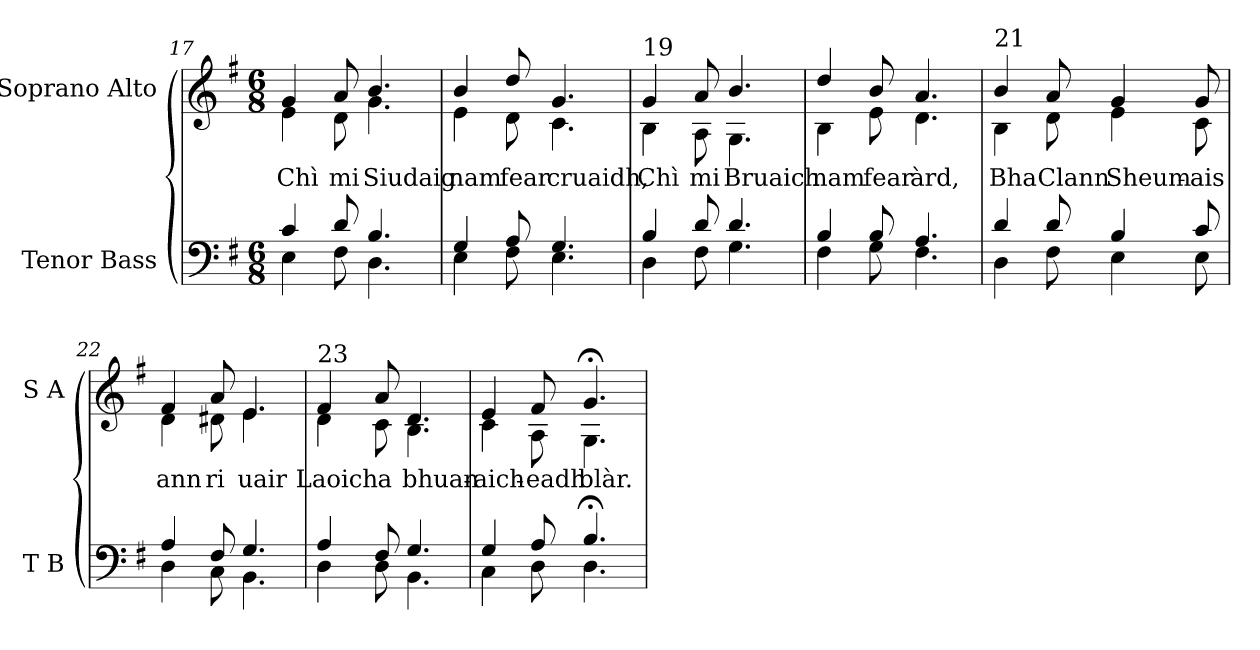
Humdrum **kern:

**kern	**kern	**text
*part2	*part1	*part1
*staff2	*staff1	*staff1
*I"Tenor Bass	*I"Soprano Alto	*
*I'T B	*I'S A	*
!!LO:PB:g=z
*clefF4	*clefG2	*
*k[f#]	*k[f#]	*
*G:	*G:	*
*M6/8	*M6/8	*
=17	=17	=17
*^	*	*
!	!	!LO:TX:a:t=17	!
!	!	!	!LO:LY:b:color=#000000
*	*	*^	*
4ci/	4Ei\	4gi/	4ei\	Chì
!	!	!	!	!LO:LY:b:color=#000000
8di/	8F#i\	8ai/	8di\	mi
!	!	!	!	!LO:LY:b:color=#000000
4.Bi/	4.Di\	4.bi/	4.gi\	Siudaig
=18	=18	=18	=18	=18
!	!	!	!	!LO:LY:b:color=#000000
4Gi/	4Ei\	4bi/	4ei\	nam
!	!	!	!	!LO:LY:b:color=#000000
8Ai/	8F#i\	8ddi/	8di\	fear
!	!	!	!	!LO:LY:b:color=#000000
4.Gi/	4.Ei\	4.gi/	4.ci\	cruaidh,
!!LO:LB:g=z	!!
=19	=19	=19	=19	=19
!	!	!LO:TX:a:t=19	!	!
!	!	!	!	!LO:LY:b:color=#000000
4Bi/	4Di\	4gi/	4Bi\	Chì
!	!	!	!	!LO:LY:b:color=#000000
8di/	8F#i\	8ai/	8Ai\	mi
!	!	!	!	!LO:LY:b:color=#000000
4.di/	4.Gi\	4.bi/	4.Gi\	Bruaich
=20	=20	=20	=20	=20
!	!	!	!	!LO:LY:b:color=#000000
4Bi/	4F#i\	4ddi/	4Bi\	nam
!	!	!	!	!LO:LY:b:color=#000000
8Bi/	8Gi\	8bi/	8ei\	fear
!	!	!	!	!LO:LY:b:color=#000000
4.Ai/	4.F#i\	4.ai/	4.di\	àrd,
!!LO:LB:g=z	!!
=21	=21	=21	=21	=21
!	!	!LO:TX:a:t=21	!	!
!	!	!	!	!LO:LY:b:color=#000000
4di/	4Di\	4bi/	4Bi\	Bha
!	!	!	!	!LO:LY:b:color=#000000
8di/	8F#i\	8ai/	8di\	Clann
!	!	!	!	!LO:LY:b:color=#000000
4Bi/	4Ei\	4gi/	4ei\	Sheum-
!	!	!	!	!LO:LY:b:color=#000000
8ci/	8Ei\	8gi/	8ci\	-ais
=22	=22	=22	=22	=22
!	!	!	!	!LO:LY:b:color=#000000
4Ai/	4Di\	4f#i/	4di\	ann
!	!	!	!	!LO:LY:b:color=#000000
8F#i/	8Ci\	8ai/	8d#Xi\	ri
!	!	!	!	!LO:LY:b:color=#000000
4.Gi/	4.BBi\	4.ei/	4.ei\	uair
!!LO:LB:g=z	!!
=23	=23	=23	=23	=23
!	!	!LO:TX:a:t=23	!	!
!	!	!	!	!LO:LY:b:color=#000000
4Ai/	4Di\	4f#i/	4di\	Laoich
!	!	!	!	!LO:LY:b:color=#000000
8F#i/	8Di\	8ai/	8ci\	a
!	!	!	!	!LO:LY:b:color=#000000
4.Gi/	4.BBi\	4.di/	4.Bi\	bhuan-
=24	=24	=24	=24	=24
!	!	!	!	!LO:LY:b:color=#000000
4Gi/	4Ci\	4ei/	4ci\	-aich-
!	!	!	!	!LO:LY:b:color=#000000
8Ai/	8Di\	8f#i/	8Ai\	-eadh
!	!	!	!	!LO:LY:b:color=#000000
4.B;i/	4.Di\	4.g;i/	4.Gi\	blàr.
*v	*v	*	*	*
*	*v	*v	*
=	=	=
*-	*-	*-
